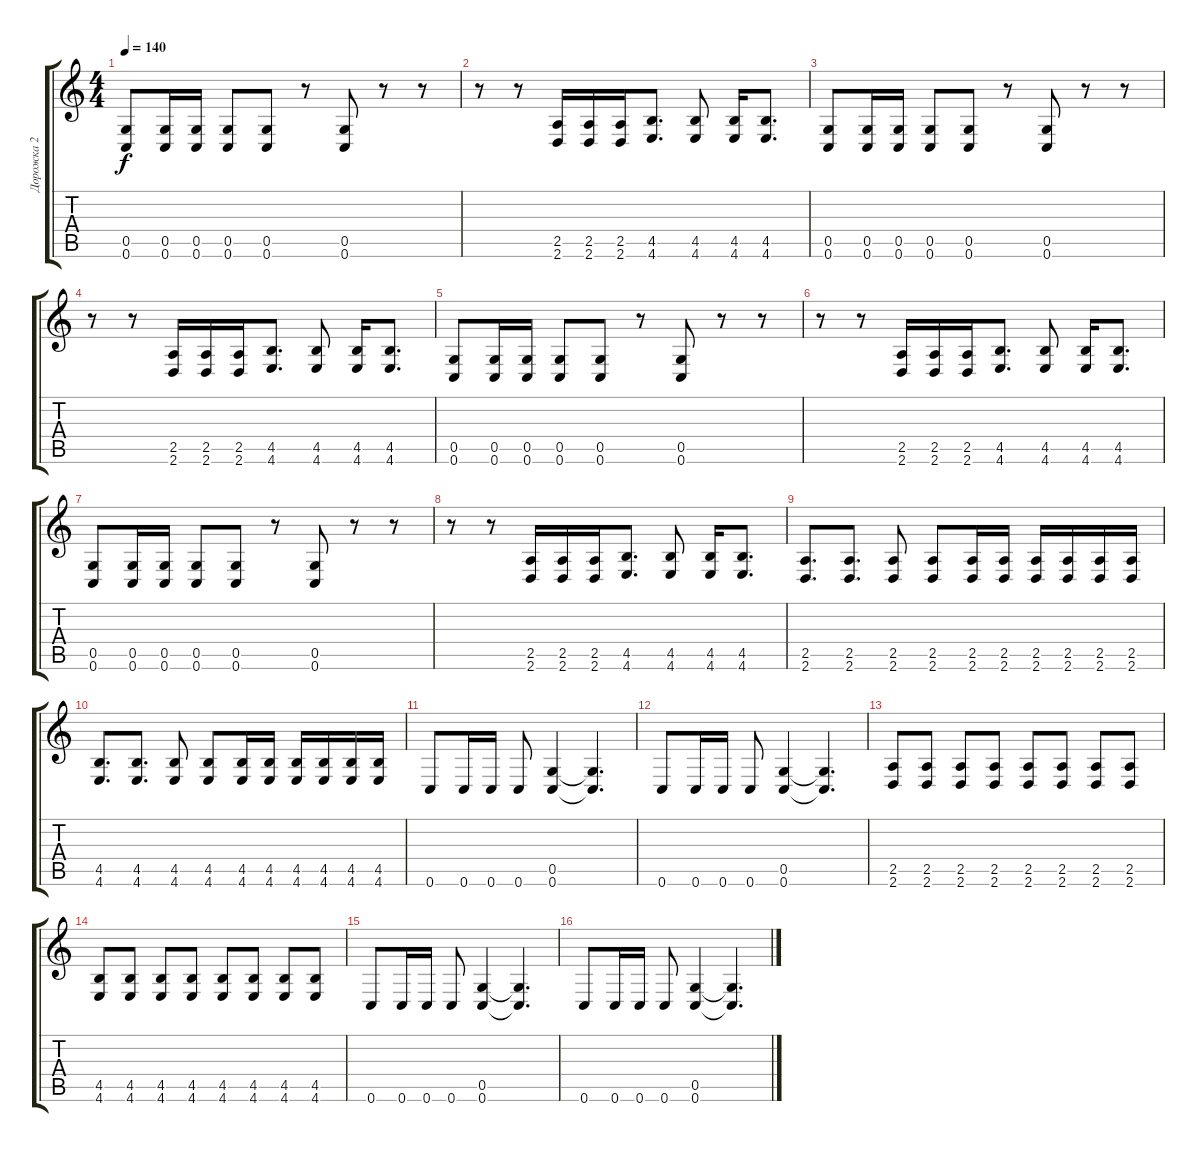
\track ("Дорожка 2" "Дорожка 2") {instrument distortionguitar}
\staff {score tabs}
\tuning (D4 A3 F3 C3 G2 C2) {hide}
\ts (4 4)
\tempo 140
\clef g2
\ks c
(0.5 0.6).8{dy f} (0.5 0.6).16 (0.5 0.6).16 (0.5 0.6).8 (0.5 0.6).8 r.8 (0.5 0.6).8 r.8 r.8 |
r.8 r.8 (2.5 2.6).16 (2.5 2.6).16 (2.5 2.6).16 (4.5 4.6).8{d} (4.5 4.6).8 (4.5 4.6).16 (4.5 4.6).8{d} |
(0.5 0.6).8 (0.5 0.6).16 (0.5 0.6).16 (0.5 0.6).8 (0.5 0.6).8 r.8 (0.5 0.6).8 r.8 r.8 |
r.8 r.8 (2.5 2.6).16 (2.5 2.6).16 (2.5 2.6).16 (4.5 4.6).8{d} (4.5 4.6).8 (4.5 4.6).16 (4.5 4.6).8{d} |
(0.5 0.6).8 (0.5 0.6).16 (0.5 0.6).16 (0.5 0.6).8 (0.5 0.6).8 r.8 (0.5 0.6).8 r.8 r.8 |
r.8 r.8 (2.5 2.6).16 (2.5 2.6).16 (2.5 2.6).16 (4.5 4.6).8{d} (4.5 4.6).8 (4.5 4.6).16 (4.5 4.6).8{d} |
(0.5 0.6).8 (0.5 0.6).16 (0.5 0.6).16 (0.5 0.6).8 (0.5 0.6).8 r.8 (0.5 0.6).8 r.8 r.8 |
r.8 r.8 (2.5 2.6).16 (2.5 2.6).16 (2.5 2.6).16 (4.5 4.6).8{d} (4.5 4.6).8 (4.5 4.6).16 (4.5 4.6).8{d} |
(2.5 2.6).8{d} (2.5 2.6).8{d} (2.5 2.6).8 (2.5 2.6).8 (2.5 2.6).16 (2.5 2.6).16 (2.5 2.6).16 (2.5 2.6).16 (2.5 2.6).16 (2.5 2.6).16 |
(4.5 4.6).8{d} (4.5 4.6).8{d} (4.5 4.6).8 (4.5 4.6).8 (4.5 4.6).16 (4.5 4.6).16 (4.5 4.6).16 (4.5 4.6).16 (4.5 4.6).16 (4.5 4.6).16 |
0.6.8 0.6.16 0.6.16 0.6.8 (0.5 0.6).4 (0.5{t} 0.6{t}).4{d} |
0.6.8 0.6.16 0.6.16 0.6.8 (0.5 0.6).4 (0.5{t} 0.6{t}).4{d} |
(2.5 2.6).8 (2.5 2.6).8 (2.5 2.6).8 (2.5 2.6).8 (2.5 2.6).8 (2.5 2.6).8 (2.5 2.6).8 (2.5 2.6).8 |
(4.5 4.6).8 (4.5 4.6).8 (4.5 4.6).8 (4.5 4.6).8 (4.5 4.6).8 (4.5 4.6).8 (4.5 4.6).8 (4.5 4.6).8 |
0.6.8 0.6.16 0.6.16 0.6.8 (0.5 0.6).4 (0.5{t} 0.6{t}).4{d} |
0.6.8 0.6.16 0.6.16 0.6.8 (0.5 0.6).4 (0.5{t} 0.6{t}).4{d}
